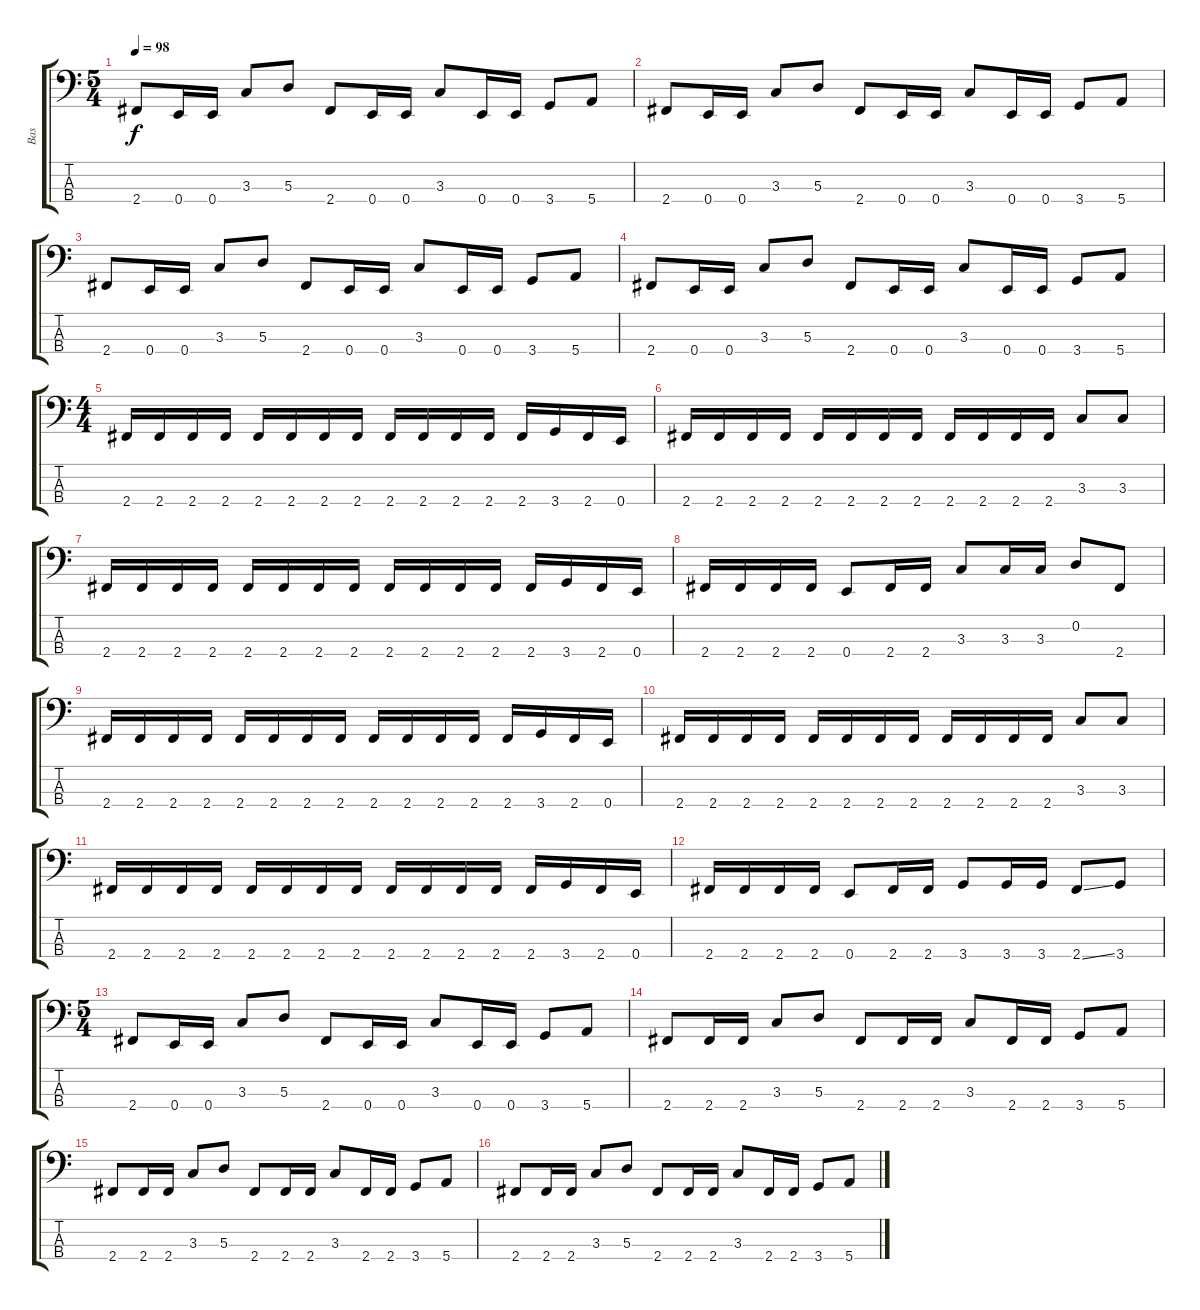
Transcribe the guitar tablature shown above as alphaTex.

\track ("Bas" "Bas") {instrument electricbassfinger}
\staff {score tabs}
\tuning (G2 D2 A1 E1) {hide}
\ts (5 4)
\tempo 98
\clef f4
\ks c
2.4.8{dy f} 0.4.16 0.4.16 3.3.8 5.3.8 2.4.8 0.4.16 0.4.16 3.3.8 0.4.16 0.4.16 3.4.8 5.4.8 |
2.4.8 0.4.16 0.4.16 3.3.8 5.3.8 2.4.8 0.4.16 0.4.16 3.3.8 0.4.16 0.4.16 3.4.8 5.4.8 |
2.4.8 0.4.16 0.4.16 3.3.8 5.3.8 2.4.8 0.4.16 0.4.16 3.3.8 0.4.16 0.4.16 3.4.8 5.4.8 |
2.4.8 0.4.16 0.4.16 3.3.8 5.3.8 2.4.8 0.4.16 0.4.16 3.3.8 0.4.16 0.4.16 3.4.8 5.4.8 |
\ts (4 4)
2.4.16 2.4.16 2.4.16 2.4.16 2.4.16 2.4.16 2.4.16 2.4.16 2.4.16 2.4.16 2.4.16 2.4.16 2.4.16 3.4.16 2.4.16 0.4.16 |
2.4.16 2.4.16 2.4.16 2.4.16 2.4.16 2.4.16 2.4.16 2.4.16 2.4.16 2.4.16 2.4.16 2.4.16 3.3.8 3.3.8 |
2.4.16 2.4.16 2.4.16 2.4.16 2.4.16 2.4.16 2.4.16 2.4.16 2.4.16 2.4.16 2.4.16 2.4.16 2.4.16 3.4.16 2.4.16 0.4.16 |
2.4.16 2.4.16 2.4.16 2.4.16 0.4.8 2.4.16 2.4.16 3.3.8 3.3.16 3.3.16 0.2.8 2.4.8 |
2.4.16 2.4.16 2.4.16 2.4.16 2.4.16 2.4.16 2.4.16 2.4.16 2.4.16 2.4.16 2.4.16 2.4.16 2.4.16 3.4.16 2.4.16 0.4.16 |
2.4.16 2.4.16 2.4.16 2.4.16 2.4.16 2.4.16 2.4.16 2.4.16 2.4.16 2.4.16 2.4.16 2.4.16 3.3.8 3.3.8 |
2.4.16 2.4.16 2.4.16 2.4.16 2.4.16 2.4.16 2.4.16 2.4.16 2.4.16 2.4.16 2.4.16 2.4.16 2.4.16 3.4.16 2.4.16 0.4.16 |
2.4.16 2.4.16 2.4.16 2.4.16 0.4.8 2.4.16 2.4.16 3.4.8 3.4.16 3.4.16 2.4{ss}.8 3.4.8 |
\ts (5 4)
2.4.8 0.4.16 0.4.16 3.3.8 5.3.8 2.4.8 0.4.16 0.4.16 3.3.8 0.4.16 0.4.16 3.4.8 5.4.8 |
2.4.8 2.4.16 2.4.16 3.3.8 5.3.8 2.4.8 2.4.16 2.4.16 3.3.8 2.4.16 2.4.16 3.4.8 5.4.8 |
2.4.8 2.4.16 2.4.16 3.3.8 5.3.8 2.4.8 2.4.16 2.4.16 3.3.8 2.4.16 2.4.16 3.4.8 5.4.8 |
2.4.8 2.4.16 2.4.16 3.3.8 5.3.8 2.4.8 2.4.16 2.4.16 3.3.8 2.4.16 2.4.16 3.4.8 5.4.8
